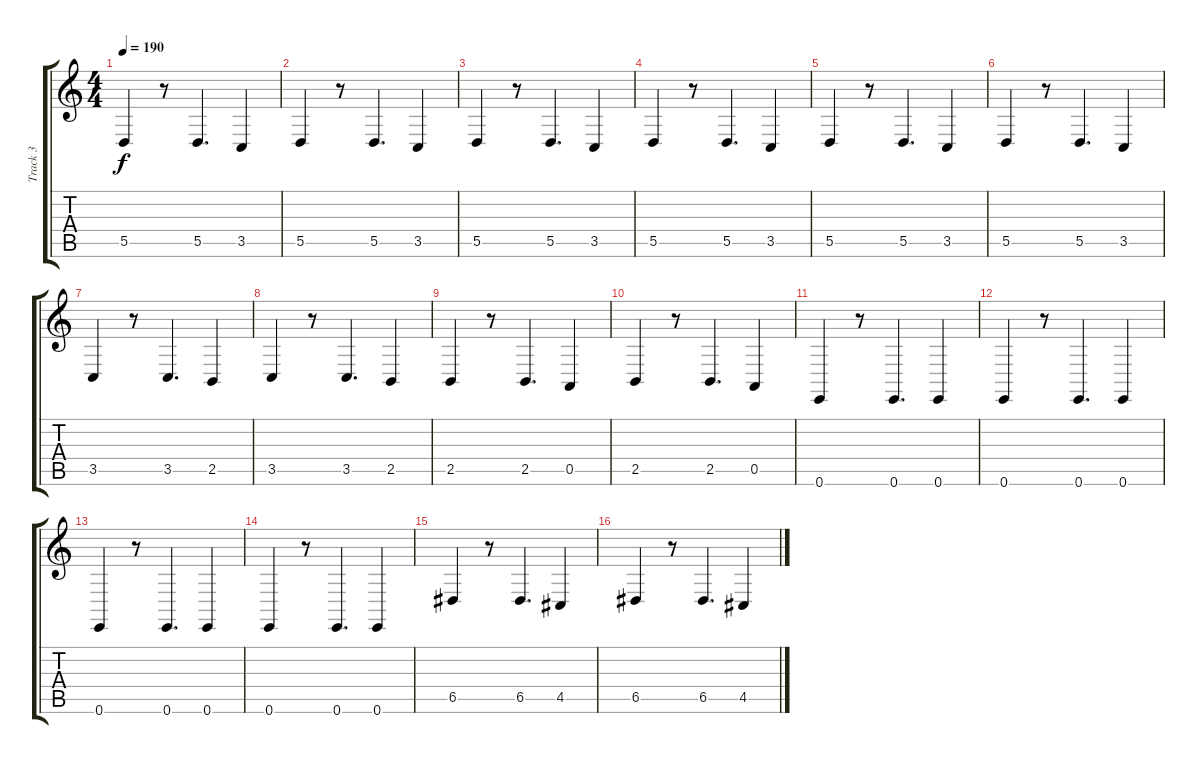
\track ("Track 3" "Track 3") {instrument choiraahs}
\staff {score tabs}
\tuning (E4 B3 G3 D3 A2 E2) {hide}
\ts (4 4)
\tempo 190
\clef g2
\ks c
5.5.4{dy f} r.8 5.5.4{d} 3.5.4 |
5.5.4 r.8 5.5.4{d} 3.5.4 |
5.5.4 r.8 5.5.4{d} 3.5.4 |
5.5.4 r.8 5.5.4{d} 3.5.4 |
5.5.4 r.8 5.5.4{d} 3.5.4 |
5.5.4 r.8 5.5.4{d} 3.5.4 |
3.5.4 r.8 3.5.4{d} 2.5.4 |
3.5.4 r.8 3.5.4{d} 2.5.4 |
2.5.4 r.8 2.5.4{d} 0.5.4 |
2.5.4 r.8 2.5.4{d} 0.5.4 |
0.6.4 r.8 0.6.4{d} 0.6.4 |
0.6.4 r.8 0.6.4{d} 0.6.4 |
0.6.4 r.8 0.6.4{d} 0.6.4 |
0.6.4 r.8 0.6.4{d} 0.6.4 |
6.5.4 r.8 6.5.4{d} 4.5.4 |
6.5.4 r.8 6.5.4{d} 4.5.4
